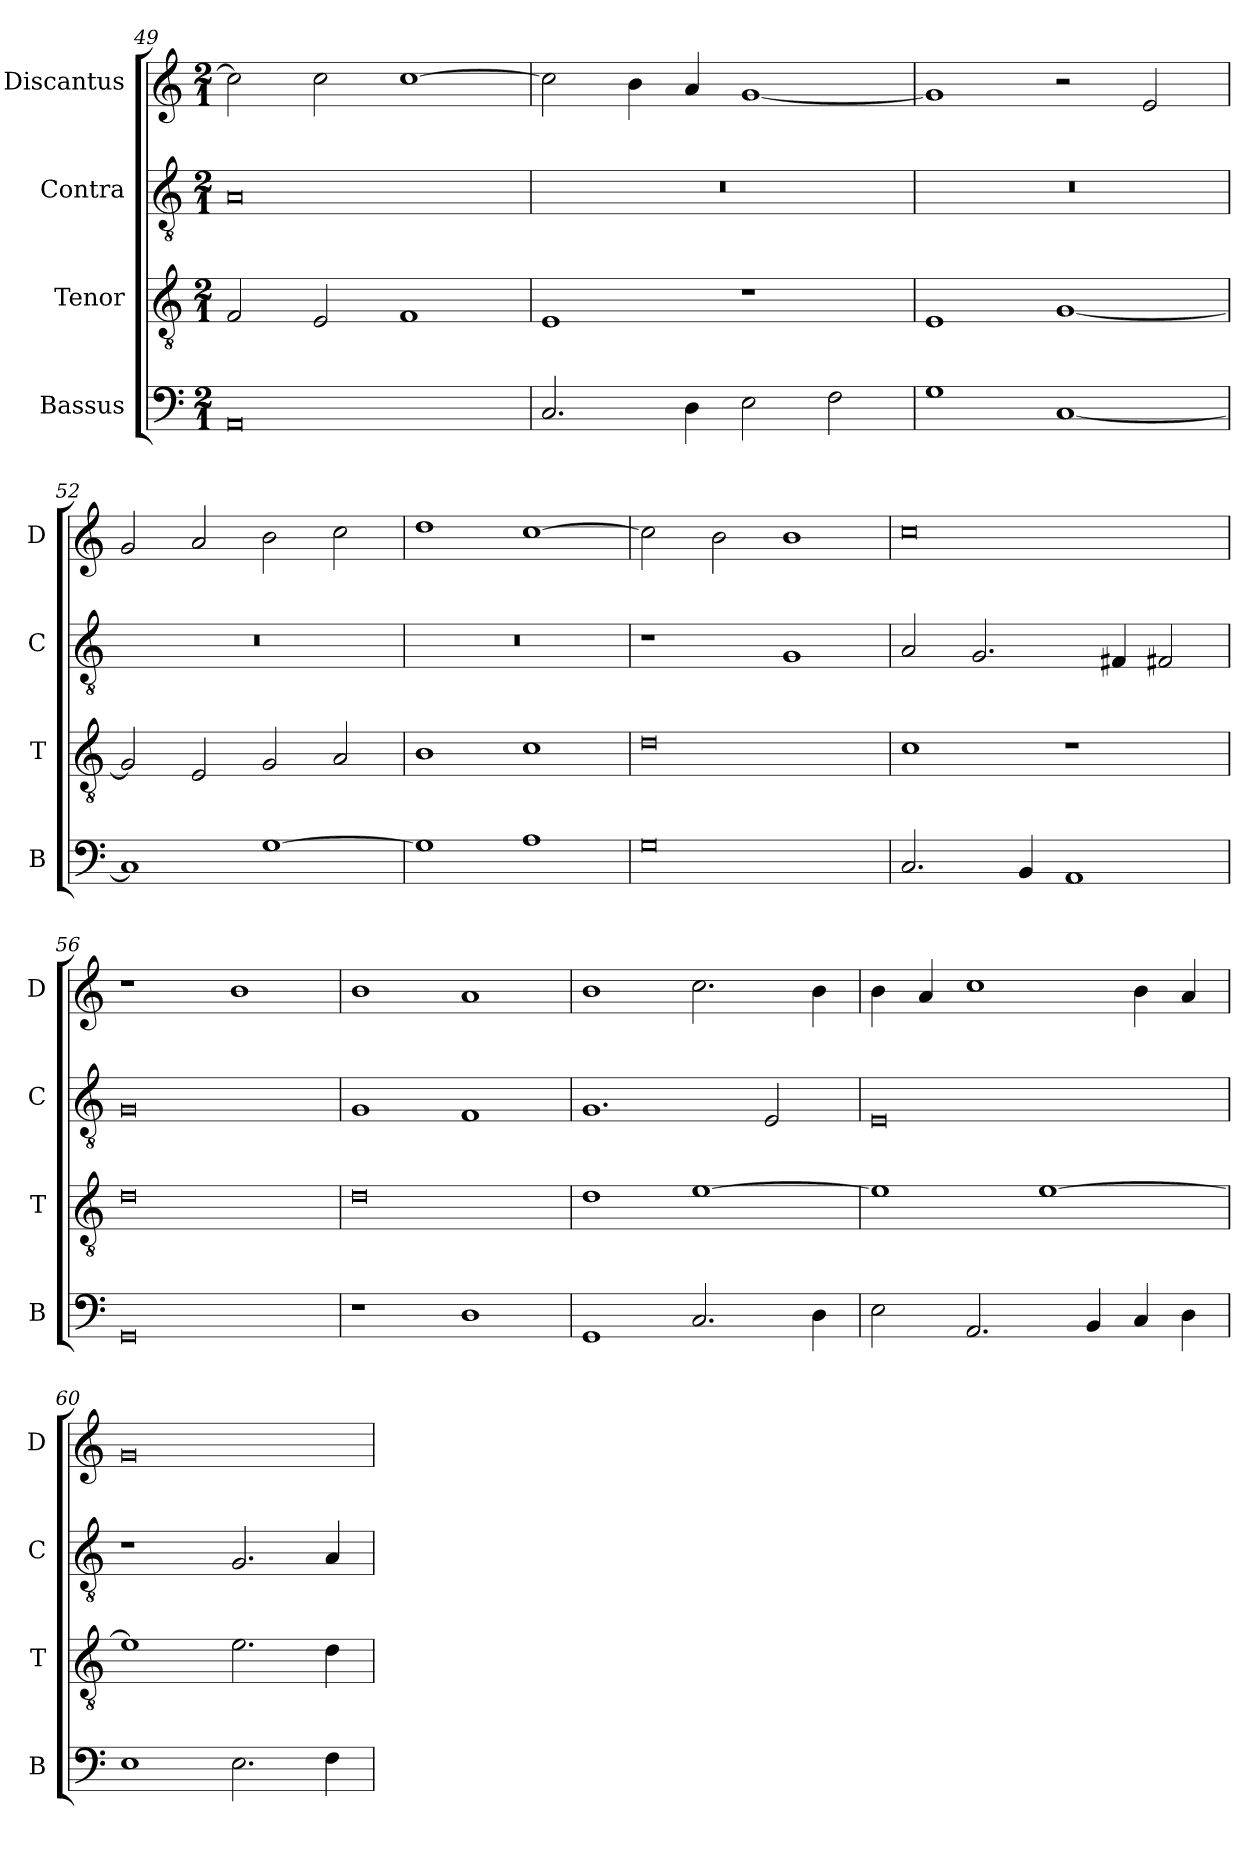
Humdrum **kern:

**kern	**kern	**kern	**kern
*part4	*part3	*part2	*part1
*staff4	*staff3	*staff2	*staff1
*I"Bassus	*I"Tenor	*I"Contra	*I"Discantus
*I'B	*I'T	*I'C	*I'D
*clefF4	*clefGv2	*clefGv2	*clefG2
*k[]	*k[]	*k[]	*k[]
*M2/1	*M2/1	*M2/1	*M2/1
=49	=49	=49	=49
0AA	2F/	0A	2cc\]
.	2E/	.	2cc\
.	1F	.	[1cc
=50	=50	=50	=50
2.C/	1E	0r	2cc\]
.	.	.	4b\
4D\	.	.	4a/
2E\	1r	.	[1g
2F\	.	.	.
=51	=51	=51	=51
1G	1E	0r	1g]
[1C	[1G	.	2r
.	.	.	2e/
=52	=52	=52	=52
1C]	2G/]	0r	2g/
.	2E/	.	2a/
[1G	2G/	.	2b\
.	2A/	.	2cc\
=53	=53	=53	=53
1G]	1B	0r	1dd
1A	1c	.	[1cc
=54	=54	=54	=54
0G	0d	1r	2cc\]
.	.	.	2b\
.	.	1G	1b
=55	=55	=55	=55
2.C/	1c	2A/	0cc
.	.	2.G/	.
4BB/	.	.	.
1AA	1r	.	.
.	.	4F#X/	.
.	.	2F#X/	.
=56	=56	=56	=56
0GG	0d	0G	1r
.	.	.	1b
=57	=57	=57	=57
1r	0d	1G	1b
1D	.	1F	1a
=58	=58	=58	=58
1GG	1d	1.G	1b
2.C/	[1e	.	2.cc\
.	.	2E/	.
4D\	.	.	4b\
=59	=59	=59	=59
2E\	1e]	0E	4b\
.	.	.	4a/
2.AA/	.	.	1cc
.	[1e	.	.
4BB/	.	.	.
4C/	.	.	4b\
4D\	.	.	4a/
=60	=60	=60	=60
1E	1e]	1r	0g
2.E\	2.e\	2.G/	.
4F\	4d\	4A/	.
=	=	=	=
*-	*-	*-	*-
